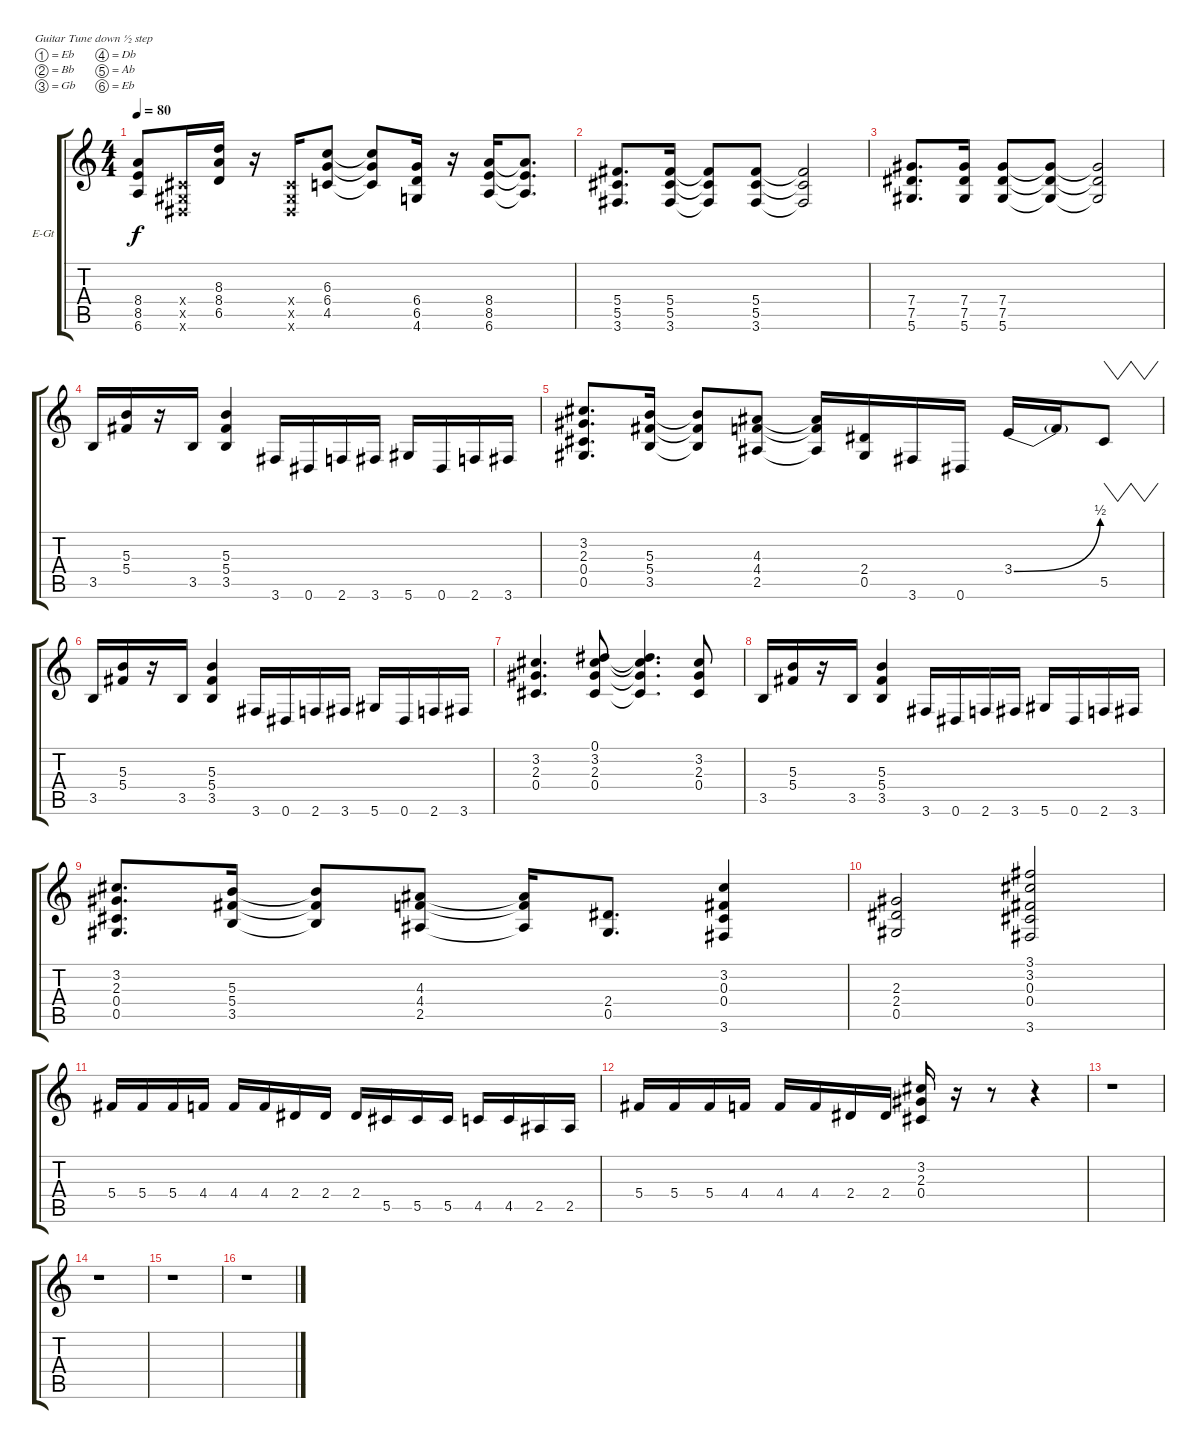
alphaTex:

\bracketExtendMode groupsimilarinstruments
\firstSystemTrackNameOrientation horizontal
\otherSystemsTrackNameOrientation horizontal
\track ("Distortion Guitar" "E-Gt") {instrument acousticgrandpiano}
\staff {score tabs}
\tuning (Eb4 Bb3 Gb3 Db3 Ab2 Eb2)
\displaytranspose 12
\ts (4 4)
\tempo 80
\clef g2
\ks c
(8.4 8.5 6.6).8{dy f} (0.4{x} 0.5{x} 0.6{x}).16 (8.3 8.4 6.5).16 r.16 (0.4{x} 0.5{x} 0.6{x}).16 (6.3 6.4 4.5).8 (6.3{t} 6.4{t} 4.5{t}).8 (6.4 6.5 4.6).16 r.16 (8.4 8.5 6.6).16 (8.4{t} 8.5{t} 6.6{t}).8{d} |
(5.4 5.5 3.6).8{d} (5.4 5.5 3.6).16 (5.4{t} 5.5{t} 3.6{t}).8 (5.4 5.5 3.6).8 (5.4{t} 5.5{t} 3.6{t}).2 |
(7.4 7.5 5.6).8{d} (7.4 7.5 5.6).16 (7.4 7.5 5.6).8 (7.4{t} 7.5{t} 5.6{t}).8 (7.4{t} 7.5{t} 5.6{t}).2 |
3.5.16 (5.3 5.4).16 r.16 3.5.16 (5.3 5.4 3.5).4 3.6.16 0.6.16 2.6.16 3.6.16 5.6.16 0.6.16 2.6.16 3.6.16 |
(3.2 2.3 0.4 0.5).8{d} (5.3 5.4 3.5).16 (5.3{t} 5.4{t} 3.5{t}).8 (4.3 4.4 2.5).8 (4.3{t} 4.4{t} 2.5{t}).16 (2.4 0.5).16 3.6.16 0.6.16 3.4{be (bend 0 0 60 2)}.16 3.4{t}.16 5.5.8{vw} |
3.5.16 (5.3 5.4).16 r.16 3.5.16 (5.3 5.4 3.5).4 3.6.16 0.6.16 2.6.16 3.6.16 5.6.16 0.6.16 2.6.16 3.6.16 |
(3.2 2.3 0.4).4{d} (0.1 3.2 2.3 0.4).8 (0.1{t} 3.2{t} 2.3{t} 0.4{t}).4{d} (3.2 2.3 0.4).8 |
3.5.16 (5.3 5.4).16 r.16 3.5.16 (5.3 5.4 3.5).4 3.6.16 0.6.16 2.6.16 3.6.16 5.6.16 0.6.16 2.6.16 3.6.16 |
(3.2 2.3 0.4 0.5).8{d} (5.3 5.4 3.5).16 (5.3{t} 5.4{t} 3.5{t}).8 (4.3 4.4 2.5).8 (4.3{t} 4.4{t} 2.5{t}).16 (2.4 0.5).8{d} (3.2 0.3 0.4 3.6).4 |
(2.3 2.4 0.5).2 (3.1 3.2 0.3 0.4 3.6).2 |
5.4.16 5.4.16 5.4.16 4.4.16 4.4.16 4.4.16 2.4.16 2.4.16 2.4.16 5.5.16 5.5.16 5.5.16 4.5.16 4.5.16 2.5.16 2.5.16 |
5.4.16 5.4.16 5.4.16 4.4.16 4.4.16 4.4.16 2.4.16 2.4.16 (3.2 2.3 0.4).16 r.16 r.8 r.4 |
r.1 |
r.1 |
r.1 |
r.1
